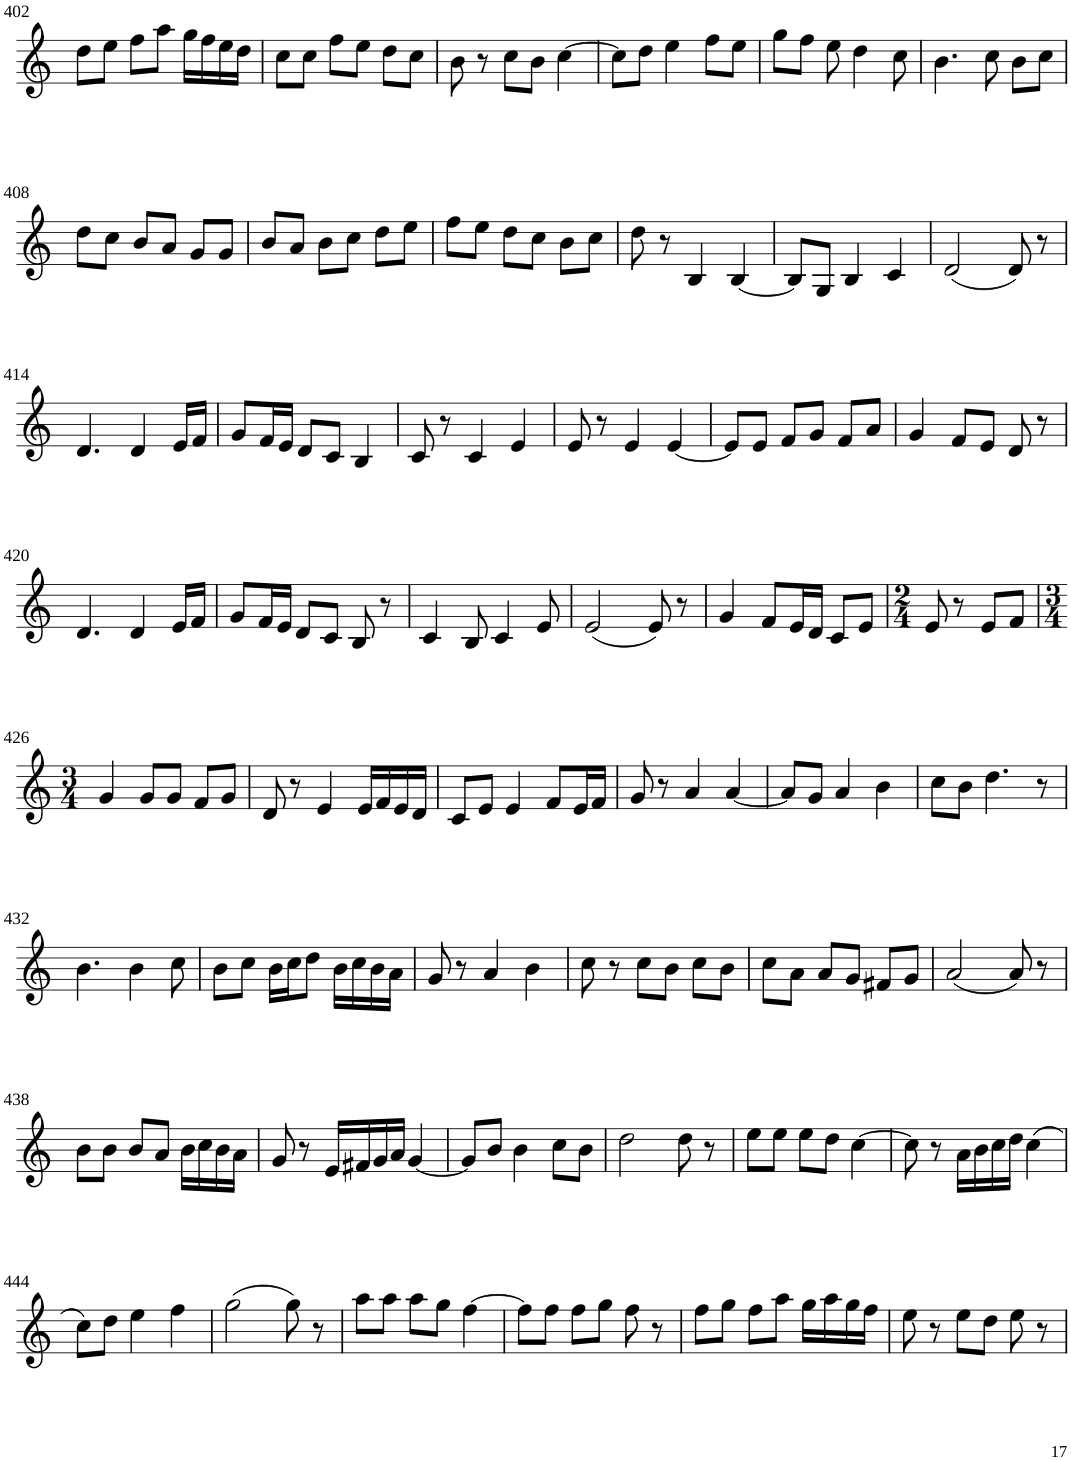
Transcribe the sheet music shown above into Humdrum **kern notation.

**kern
*part1
*staff1
*I"Violin
!!LO:PB:g=z
*clefG2
*k[]
*M3/4
=402
8dd\L
8ee\J
8ff\L
8aa\J
16gg\LL
16ff\
16ee\
16dd\JJ
=403
8cc\L
8cc\J
8ff\L
8ee\J
8dd\L
8cc\J
=404
8b\
8r
8cc\L
8b\J
[4cc\
=405
8cc\L]
8dd\J
4ee\
8ff\L
8ee\J
=406
8gg\L
8ff\J
8ee\
4dd\
8cc\
=407
4.b\
8cc\
8b\L
8cc\J
!!LO:LB:g=z
=408
8dd\L
8cc\J
8b/L
8a/J
8g/L
8g/J
=409
8b/L
8a/J
8b\L
8cc\J
8dd\L
8ee\J
=410
8ff\L
8ee\J
8dd\L
8cc\J
8b\L
8cc\J
=411
8dd\
8r
4B/
[4B/
=412
8B/L]
8G/J
4B/
4c/
=413
(2d/
8d/)
8r
!!LO:LB:g=z
=414
4.d/
4d/
16e/LL
16f/JJ
=415
8g/L
16f/L
16e/JJ
8d/L
8c/J
4B/
=416
8c/
8r
4c/
4e/
=417
8e/
8r
4e/
[4e/
=418
8e/L]
8e/J
8f/L
8g/J
8f/L
8a/J
=419
4g/
8f/L
8e/J
8d/
8r
!!LO:LB:g=z
=420
4.d/
4d/
16e/LL
16f/JJ
=421
8g/L
16f/L
16e/JJ
8d/L
8c/J
8B/
8r
=422
4c/
8B/
4c/
8e/
=423
(2e/
8e/)
8r
=424
4g/
8f/L
16e/L
16d/JJ
8c/L
8e/J
=425
*M2/4
8e/
8r
8e/L
8f/J
!!LO:LB:g=z
=426
*M3/4
4g/
8g/L
8g/J
8f/L
8g/J
=427
8d/
8r
4e/
16e/LL
16f/
16e/
16d/JJ
=428
8c/L
8e/J
4e/
8f/L
16e/L
16f/JJ
=429
8g/
8r
4a/
[4a/
=430
8a/L]
8g/J
4a/
4b\
=431
8cc\L
8b\J
4.dd\
8r
!!LO:LB:g=z
=432
4.b\
4b\
8cc\
=433
8b\L
8cc\J
16b\LL
16cc\J
8dd\J
16b\LL
16cc\
16b\
16a\JJ
=434
8g/
8r
4a/
4b\
=435
8cc\
8r
8cc\L
8b\J
8cc\L
8b\J
=436
8cc\L
8a\J
8a/L
8g/J
8f#X/L
8g/J
=437
(2a/
8a/)
8r
!!LO:LB:g=z
=438
8b\L
8b\J
8b/L
8a/J
16b\LL
16cc\
16b\
16a\JJ
=439
8g/
8r
16e/LL
16f#X/
16g/
16a/JJ
[4g/
=440
8g/L]
8b/J
4b\
8cc\L
8b\J
=441
2dd\
8dd\
8r
=442
8ee\L
8ee\J
8ee\L
8dd\J
[4cc\
=443
8cc\]
8r
16a\LL
16b\
16cc\
16dd\JJ
(4cc\
!!LO:LB:g=z
=444
8cc\L)
8dd\J
4ee\
4ff\
=445
(2gg\
8gg\)
8r
=446
8aa\L
8aa\J
8aa\L
8gg\J
[4ff\
=447
8ff\L]
8ff\J
8ff\L
8gg\J
8ff\
8r
=448
8ff\L
8gg\J
8ff\L
8aa\J
16gg\LL
16aa\
16gg\
16ff\JJ
=449
8ee\
8r
8ee\L
8dd\J
8ee\
8r
=
*-
